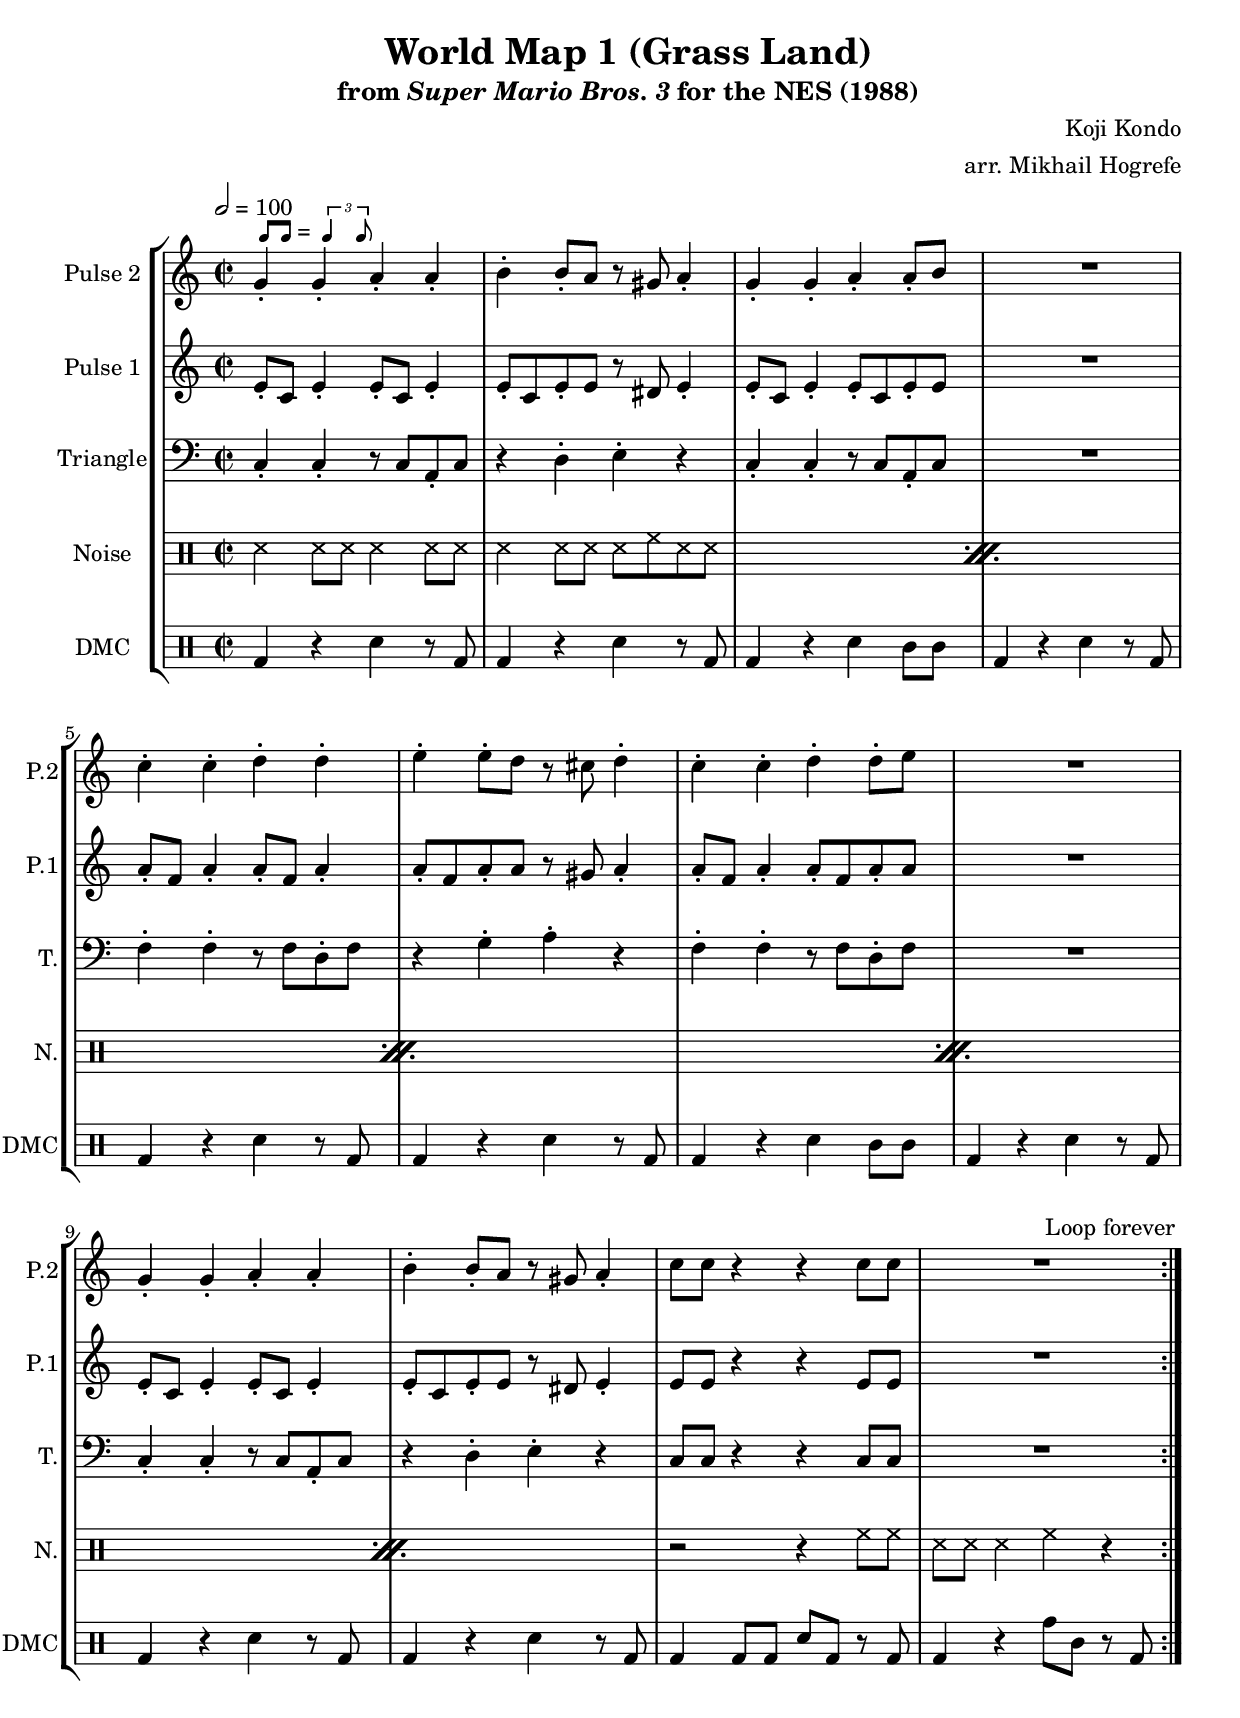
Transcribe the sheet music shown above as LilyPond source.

\version "2.20.0"

smaller = {
    \set fontSize = #-3
    \override Stem #'length-fraction = #0.56
    \override Beam #'thickness = #0.2688
    \override Beam #'length-fraction = #0.56
}

swing = \markup {
  \score {
    \new Staff \with { \remove "Time_signature_engraver" \remove "Clef_engraver" \remove "Staff_symbol_engraver"  }
    {
      \smaller
      b'8^[ b']
    }
    \layout { ragged-right = ##t  indent = 0\cm }
  }
  =
  \score {
    \new Staff \with { \remove "Time_signature_engraver" \remove "Clef_engraver" \remove "Staff_symbol_engraver"  }
    {
      \smaller
      \times 2/3 {\stemUp b'4 b'8}
    }
    \layout { ragged-right = ##t  indent = 0\cm }
  }
}

\paper {
  left-margin = 0.5\in
}

\book {
    \header {
        title = "World Map 1 (Grass Land)"
        subtitle = \markup { "from" {\italic "Super Mario Bros. 3"} "for the NES (1988)" }
        composer = "Koji Kondo"
        arranger = "arr. Mikhail Hogrefe"
    }

    \score {
        {
            \new StaffGroup <<
                \new Staff \relative c'' {
                    \set Staff.instrumentName = "Pulse 2"
                    \set Staff.shortInstrumentName = "P.2"
\time 2/2
\tempo 2 = 100
                    \repeat volta 2 {
g4-.^\swing g-. a-. a-. |
b4-. b8-. a r gis a4-. |
g4-. g-. a-. a8-. b |
R1 |
c4-. c-. d-. d-. |
e4-. e8-. d r cis d4-. |
c4-. c-. d-. d8-. e |
R1 |
g,4-. g-. a-. a-. |
b4-. b8-. a r gis a4-. |
c8 c r4 r c8 c |
R1
                    }
\once \override Score.RehearsalMark.self-alignment-X = #RIGHT
\mark \markup { \fontsize #-2 "Loop forever" }
                }

                \new Staff \relative c' {
                    \set Staff.instrumentName = "Pulse 1"
                    \set Staff.shortInstrumentName = "P.1"
e8-. c e4-. e8-. c e4-. |
e8-. c e-. e r dis e4-. |
e8-. c e4-. e8-. c e-. e |
R1 |
a8-. f a4-. a8-. f a4-. |
a8-. f a-. a r gis a4-. |
a8-. f a4-. a8-. f a-. a |
R1 |
e8-. c e4-. e8-. c e4-. |
e8-. c e-. e r dis e4-. |
e8 e r4 r e8 e |
R1 |
                }

                \new Staff \relative c {
                    \set Staff.instrumentName = "Triangle"
                    \set Staff.shortInstrumentName = "T."
\clef bass
c4-. c-. r8 c a-. c |
r4 d-. e-. r |
c4-. c-. r8 c a-. c |
R1 |
f4-. f-. r8 f d-. f |
r4 g-. a-. r |
f4-. f-. r8 f d-. f |
R1 |
c4-. c-. r8 c a-. c |
r4 d-. e-. r |
c8 c r4 r c8 c |
R1 |
                }

                \new DrumStaff {
                    \drummode {
                        \set Staff.instrumentName="Noise"
                        \set Staff.shortInstrumentName="N."
\repeat percent 5 {
    ss4 ss8 ss ss4 ss8 ss |
    ss4 ss8 ss ss hh ss ss |
}
r2 r4 hh8 hh |
ss8 ss ss4 hh r |
                    }
                }

                \new DrumStaff {
                    \drummode {
                        \set Staff.instrumentName="DMC"
                        \set Staff.shortInstrumentName="DMC"
bd4 r sn r8 bd |
bd4 r sn r8 bd |
bd4 r sn wbh8 wbh |
bd4 r sn r8 bd |
bd4 r sn r8 bd |
bd4 r sn r8 bd |
bd4 r sn wbh8 wbh |
bd4 r sn r8 bd |
bd4 r sn r8 bd |
bd4 r sn r8 bd |
bd4 bd8 bd sn bd r bd |
bd4 r tomh8 tomml r bd |
                    }
                }
            >>
        }
        \layout {
            \context {
                \Staff
                \RemoveEmptyStaves
            }
            \context {
                \DrumStaff
                \RemoveEmptyStaves
            }
        }
    }
}
